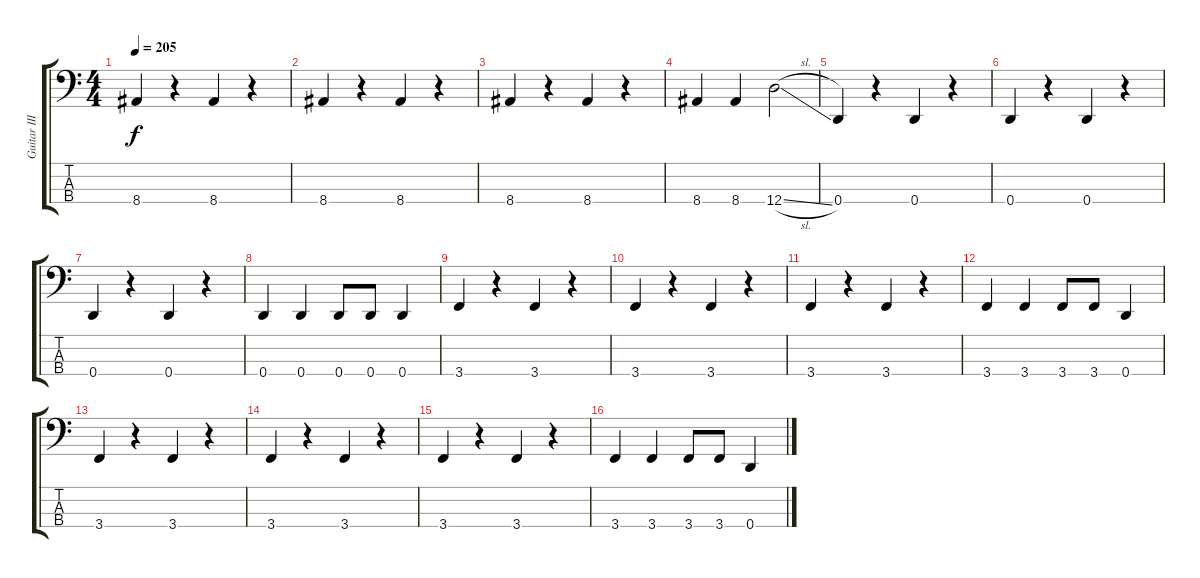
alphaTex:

\track ("Guitar III - Bass" "Guitar III") {instrument electricbasspick}
\staff {score tabs}
\tuning (G2 D2 A1 D1) {hide}
\ts (4 4)
\tempo 205
\clef f4
\ks c
8.4.4{dy f} r.4 8.4.4 r.4 |
8.4.4 r.4 8.4.4 r.4 |
8.4.4 r.4 8.4.4 r.4 |
8.4.4 8.4.4 12.4{sl}.2 |
0.4.4 r.4 0.4.4 r.4 |
0.4.4 r.4 0.4.4 r.4 |
0.4.4 r.4 0.4.4 r.4 |
0.4.4 0.4.4 0.4.8 0.4.8 0.4.4 |
3.4.4 r.4 3.4.4 r.4 |
3.4.4 r.4 3.4.4 r.4 |
3.4.4 r.4 3.4.4 r.4 |
3.4.4 3.4.4 3.4.8 3.4.8 0.4.4 |
3.4.4 r.4 3.4.4 r.4 |
3.4.4 r.4 3.4.4 r.4 |
3.4.4 r.4 3.4.4 r.4 |
3.4.4 3.4.4 3.4.8 3.4.8 0.4.4
